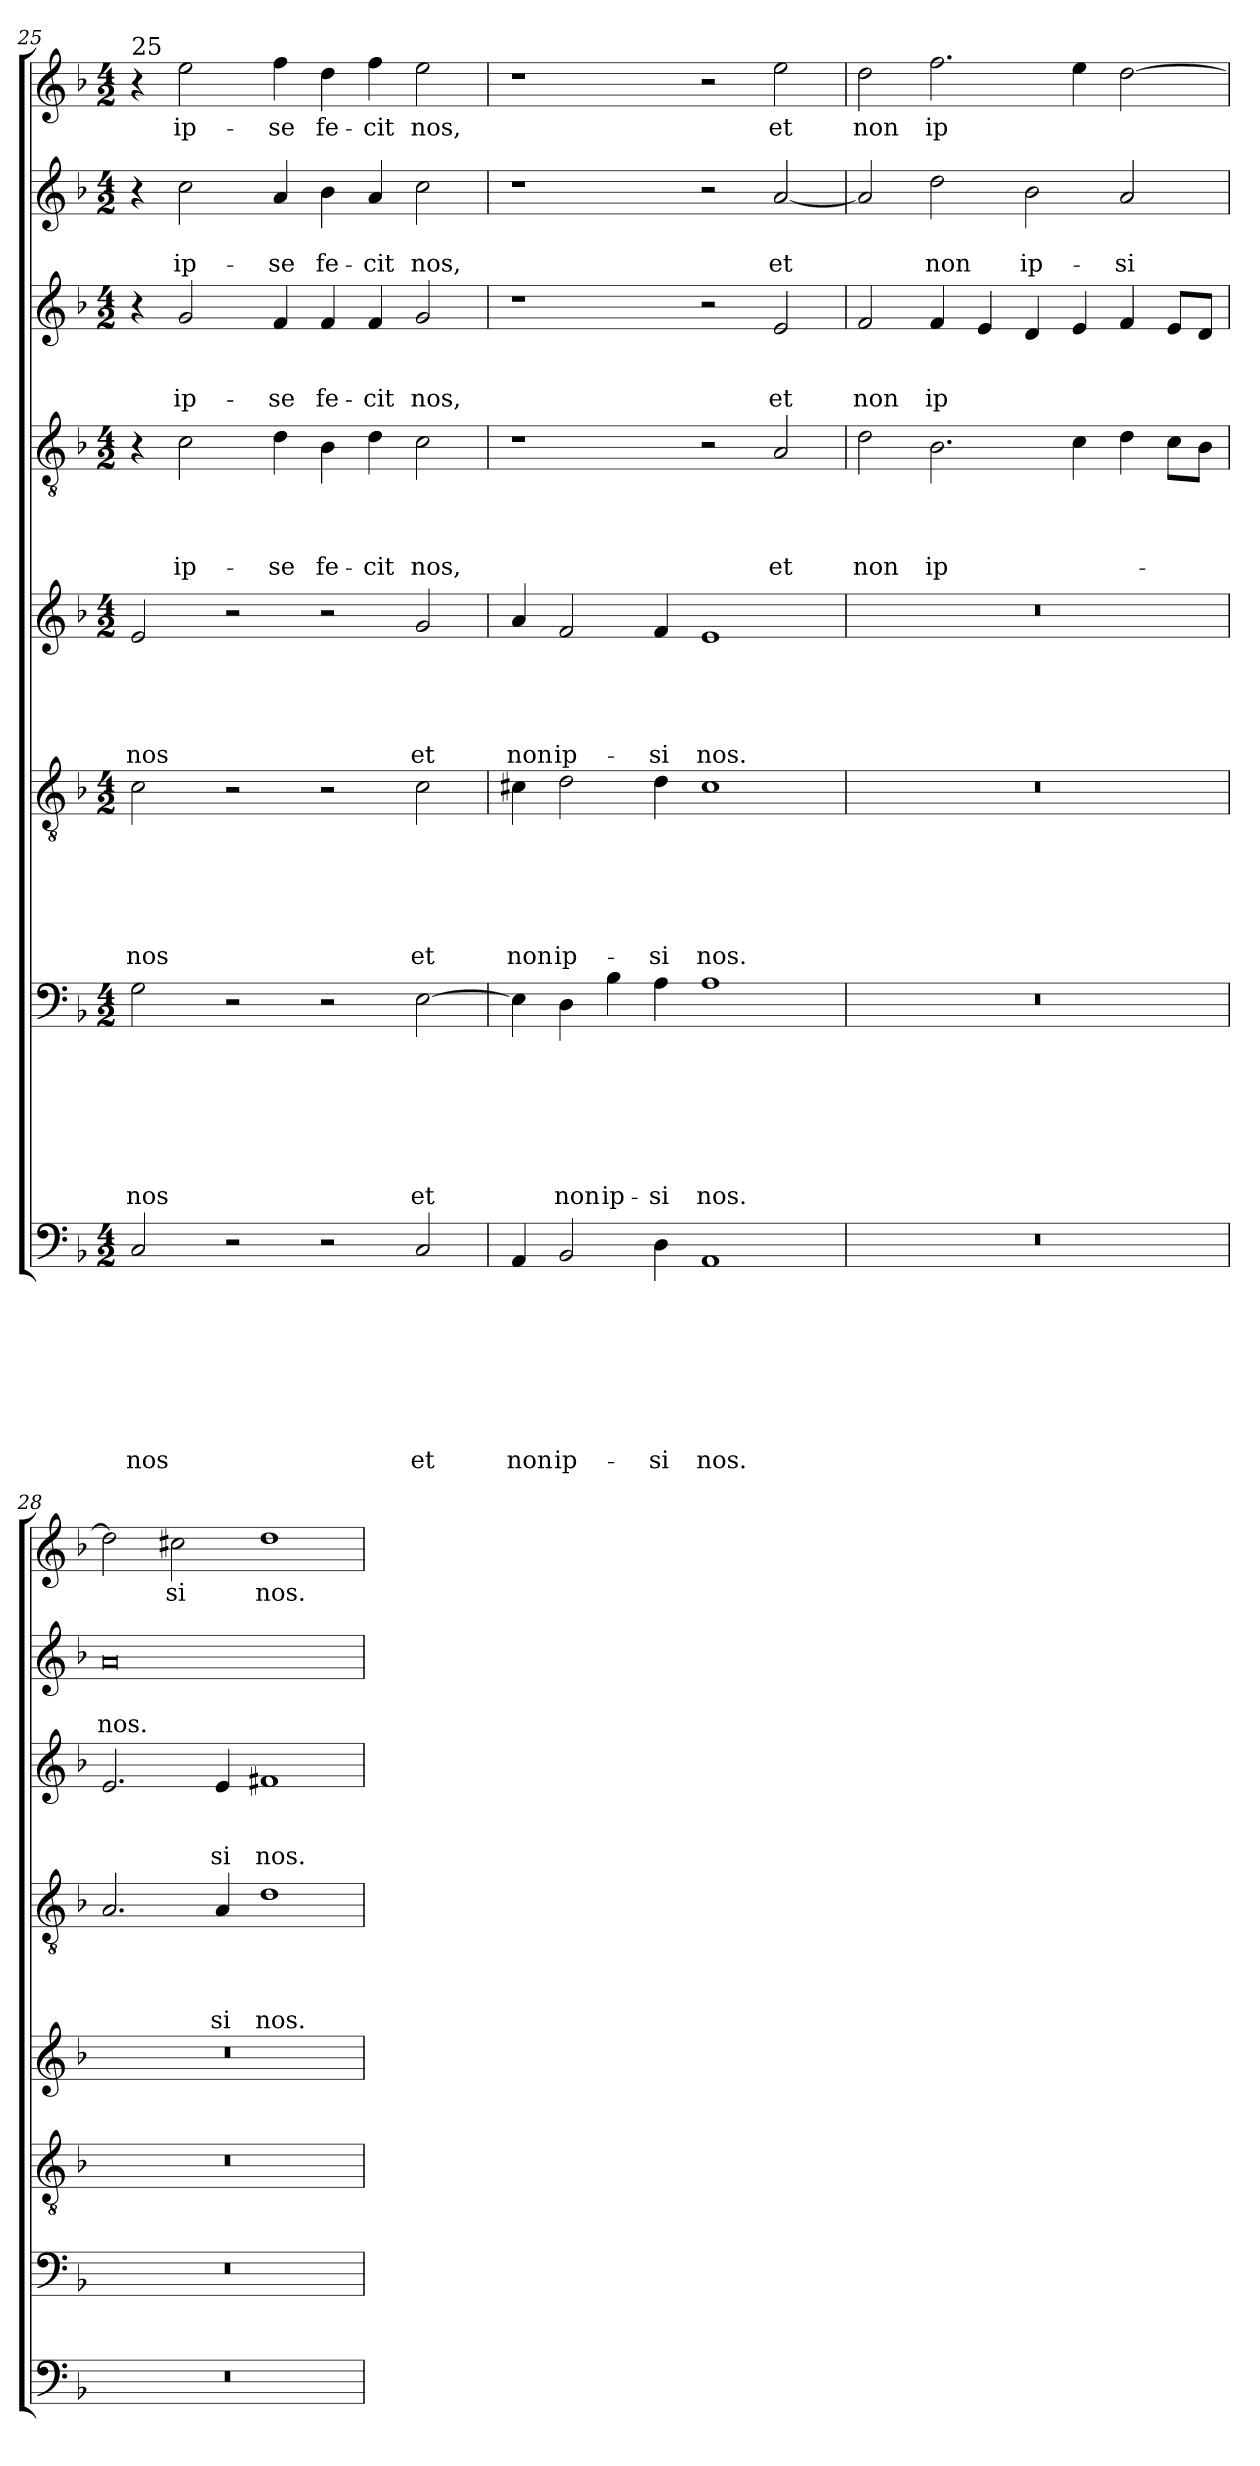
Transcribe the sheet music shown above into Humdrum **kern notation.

**kern	**text	**text	**text	**text	**text	**text	**text	**text	**kern	**text	**text	**text	**text	**text	**text	**text	**kern	**text	**text	**text	**text	**text	**text	**kern	**text	**text	**text	**text	**text	**kern	**text	**text	**text	**text	**kern	**text	**text	**text	**kern	**text	**text	**kern	**text
*part8	*part8	*part8	*part8	*part8	*part8	*part8	*part8	*part8	*part7	*part7	*part7	*part7	*part7	*part7	*part7	*part7	*part6	*part6	*part6	*part6	*part6	*part6	*part6	*part5	*part5	*part5	*part5	*part5	*part5	*part4	*part4	*part4	*part4	*part4	*part3	*part3	*part3	*part3	*part2	*part2	*part2	*part1	*part1
*staff8	*staff8	*staff8	*staff8	*staff8	*staff8	*staff8	*staff8	*staff8	*staff7	*staff7	*staff7	*staff7	*staff7	*staff7	*staff7	*staff7	*staff6	*staff6	*staff6	*staff6	*staff6	*staff6	*staff6	*staff5	*staff5	*staff5	*staff5	*staff5	*staff5	*staff4	*staff4	*staff4	*staff4	*staff4	*staff3	*staff3	*staff3	*staff3	*staff2	*staff2	*staff2	*staff1	*staff1
*clefF4	*	*	*	*	*	*	*	*	*clefF4	*	*	*	*	*	*	*	*clefGv2	*	*	*	*	*	*	*clefG2	*	*	*	*	*	*clefGv2	*	*	*	*	*clefG2	*	*	*	*clefG2	*	*	*clefG2	*
*k[b-]	*	*	*	*	*	*	*	*	*k[b-]	*	*	*	*	*	*	*	*k[b-]	*	*	*	*	*	*	*k[b-]	*	*	*	*	*	*k[b-]	*	*	*	*	*k[b-]	*	*	*	*k[b-]	*	*	*k[b-]	*
*F:	*	*	*	*	*	*	*	*	*F:	*	*	*	*	*	*	*	*F:	*	*	*	*	*	*	*F:	*	*	*	*	*	*F:	*	*	*	*	*F:	*	*	*	*F:	*	*	*F:	*
*M4/2	*	*	*	*	*	*	*	*	*M4/2	*	*	*	*	*	*	*	*M4/2	*	*	*	*	*	*	*M4/2	*	*	*	*	*	*M4/2	*	*	*	*	*M4/2	*	*	*	*M4/2	*	*	*M4/2	*
=25	=25	=25	=25	=25	=25	=25	=25	=25	=25	=25	=25	=25	=25	=25	=25	=25	=25	=25	=25	=25	=25	=25	=25	=25	=25	=25	=25	=25	=25	=25	=25	=25	=25	=25	=25	=25	=25	=25	=25	=25	=25	=25	=25
!	!	!	!	!	!	!	!	!	!	!	!	!	!	!	!	!	!	!	!	!	!	!	!	!	!	!	!	!	!	!	!	!	!	!	!	!	!	!	!	!	!	!LO:TX:a:t=25	!
!	!	!	!	!	!	!	!	!LO:LY:b	!	!	!	!	!	!	!	!LO:LY:b	!	!	!	!	!	!	!LO:LY:b	!	!	!	!	!	!LO:LY:b	!	!	!	!	!	!	!	!	!	!	!	!	!	!
2C/	.	.	.	.	.	.	.	nos	2G\	.	.	.	.	.	.	nos	2c\	.	.	.	.	.	nos	2e/	.	.	.	.	nos	4r	.	.	.	.	4r	.	.	.	4r	.	.	4r	.
!	!	!	!	!	!	!	!	!	!	!	!	!	!	!	!	!	!	!	!	!	!	!	!	!	!	!	!	!	!	!	!	!	!	!LO:LY:b	!	!	!	!LO:LY:b	!	!	!LO:LY:b	!	!LO:LY:b
.	.	.	.	.	.	.	.	.	.	.	.	.	.	.	.	.	.	.	.	.	.	.	.	.	.	.	.	.	.	2c\	.	.	.	ip-	2g/	.	.	ip-	2cc\	.	ip-	2ee\	ip-
2r	.	.	.	.	.	.	.	.	2r	.	.	.	.	.	.	.	2r	.	.	.	.	.	.	2r	.	.	.	.	.	.	.	.	.	.	.	.	.	.	.	.	.	.	.
!	!	!	!	!	!	!	!	!	!	!	!	!	!	!	!	!	!	!	!	!	!	!	!	!	!	!	!	!	!	!	!	!	!	!LO:LY:b	!	!	!	!LO:LY:b	!	!	!LO:LY:b	!	!LO:LY:b
.	.	.	.	.	.	.	.	.	.	.	.	.	.	.	.	.	.	.	.	.	.	.	.	.	.	.	.	.	.	4d\	.	.	.	-se	4f/	.	.	-se	4a/	.	-se	4ff\	-se
!	!	!	!	!	!	!	!	!	!	!	!	!	!	!	!	!	!	!	!	!	!	!	!	!	!	!	!	!	!	!	!	!	!	!LO:LY:b	!	!	!	!LO:LY:b	!	!	!LO:LY:b	!	!LO:LY:b
2r	.	.	.	.	.	.	.	.	2r	.	.	.	.	.	.	.	2r	.	.	.	.	.	.	2r	.	.	.	.	.	4B-\	.	.	.	fe-	4f/	.	.	fe-	4b-\	.	fe-	4dd\	fe-
!	!	!	!	!	!	!	!	!	!	!	!	!	!	!	!	!	!	!	!	!	!	!	!	!	!	!	!	!	!	!	!	!	!	!LO:LY:b	!	!	!	!LO:LY:b	!	!	!LO:LY:b	!	!LO:LY:b
.	.	.	.	.	.	.	.	.	.	.	.	.	.	.	.	.	.	.	.	.	.	.	.	.	.	.	.	.	.	4d\	.	.	.	-cit	4f/	.	.	-cit	4a/	.	-cit	4ff\	-cit
!	!	!	!	!	!	!	!	!LO:LY:b	!	!	!	!	!	!	!	!LO:LY:b	!	!	!	!	!	!	!LO:LY:b	!	!	!	!	!	!LO:LY:b	!	!	!	!	!LO:LY:b	!	!	!	!LO:LY:b	!	!	!LO:LY:b	!	!LO:LY:b
2C/	.	.	.	.	.	.	.	et	[2E\	.	.	.	.	.	.	et	2c\	.	.	.	.	.	et	2g/	.	.	.	.	et	2c\	.	.	.	nos,	2g/	.	.	nos,	2cc\	.	nos,	2ee\	nos,
=26	=26	=26	=26	=26	=26	=26	=26	=26	=26	=26	=26	=26	=26	=26	=26	=26	=26	=26	=26	=26	=26	=26	=26	=26	=26	=26	=26	=26	=26	=26	=26	=26	=26	=26	=26	=26	=26	=26	=26	=26	=26	=26	=26
!	!	!	!	!	!	!	!	!LO:LY:b	!	!	!	!	!	!	!	!	!	!	!	!	!	!	!LO:LY:b	!	!	!	!	!	!LO:LY:b	!	!	!	!	!	!	!	!	!	!	!	!	!	!
4AA/	.	.	.	.	.	.	.	non	4E\]	.	.	.	.	.	.	.	4c#X\	.	.	.	.	.	non	4a/	.	.	.	.	non	1r	.	.	.	.	1r	.	.	.	1r	.	.	1r	.
!	!	!	!	!	!	!	!	!LO:LY:b	!	!	!	!	!	!	!	!LO:LY:b	!	!	!	!	!	!	!LO:LY:b	!	!	!	!	!	!LO:LY:b	!	!	!	!	!	!	!	!	!	!	!	!	!	!
2BB-/	.	.	.	.	.	.	.	ip-	4D\	.	.	.	.	.	.	non	2d\	.	.	.	.	.	ip-	2f/	.	.	.	.	ip-	.	.	.	.	.	.	.	.	.	.	.	.	.	.
!	!	!	!	!	!	!	!	!	!	!	!	!	!	!	!	!LO:LY:b	!	!	!	!	!	!	!	!	!	!	!	!	!	!	!	!	!	!	!	!	!	!	!	!	!	!	!
.	.	.	.	.	.	.	.	.	4B-\	.	.	.	.	.	.	ip-	.	.	.	.	.	.	.	.	.	.	.	.	.	.	.	.	.	.	.	.	.	.	.	.	.	.	.
!	!	!	!	!	!	!	!	!LO:LY:b	!	!	!	!	!	!	!	!LO:LY:b	!	!	!	!	!	!	!LO:LY:b	!	!	!	!	!	!LO:LY:b	!	!	!	!	!	!	!	!	!	!	!	!	!	!
4D\	.	.	.	.	.	.	.	-si	4A\	.	.	.	.	.	.	-si	4d\	.	.	.	.	.	-si	4f/	.	.	.	.	-si	.	.	.	.	.	.	.	.	.	.	.	.	.	.
!	!	!	!	!	!	!	!	!LO:LY:b	!	!	!	!	!	!	!	!LO:LY:b	!	!	!	!	!	!	!LO:LY:b	!	!	!	!	!	!LO:LY:b	!	!	!	!	!	!	!	!	!	!	!	!	!	!
1AA	.	.	.	.	.	.	.	nos.	1A	.	.	.	.	.	.	nos.	1c#	.	.	.	.	.	nos.	1e	.	.	.	.	nos.	2r	.	.	.	.	2r	.	.	.	2r	.	.	2r	.
!	!	!	!	!	!	!	!	!	!	!	!	!	!	!	!	!	!	!	!	!	!	!	!	!	!	!	!	!	!	!	!	!	!	!LO:LY:b	!	!	!	!LO:LY:b	!	!	!LO:LY:b	!	!LO:LY:b
.	.	.	.	.	.	.	.	.	.	.	.	.	.	.	.	.	.	.	.	.	.	.	.	.	.	.	.	.	.	2A/	.	.	.	et	2e/	.	.	et	[2a/	.	et	2ee\	et
=27	=27	=27	=27	=27	=27	=27	=27	=27	=27	=27	=27	=27	=27	=27	=27	=27	=27	=27	=27	=27	=27	=27	=27	=27	=27	=27	=27	=27	=27	=27	=27	=27	=27	=27	=27	=27	=27	=27	=27	=27	=27	=27	=27
!	!	!	!	!	!	!	!	!	!	!	!	!	!	!	!	!	!	!	!	!	!	!	!	!	!	!	!	!	!	!	!	!	!	!LO:LY:b	!	!	!	!LO:LY:b	!	!	!	!	!LO:LY:b
0r	.	.	.	.	.	.	.	.	0r	.	.	.	.	.	.	.	0r	.	.	.	.	.	.	0r	.	.	.	.	.	2d\	.	.	.	non	2f/	.	.	non	2a/]	.	.	2dd\	non
!	!	!	!	!	!	!	!	!	!	!	!	!	!	!	!	!	!	!	!	!	!	!	!	!	!	!	!	!	!	!	!	!	!	!LO:LY:b	!	!	!	!LO:LY:b	!	!	!LO:LY:b	!	!LO:LY:b
.	.	.	.	.	.	.	.	.	.	.	.	.	.	.	.	.	.	.	.	.	.	.	.	.	.	.	.	.	.	2.B-\	.	.	.	ip	4f/	.	.	ip	2dd\	.	non	2.ff\	ip
.	.	.	.	.	.	.	.	.	.	.	.	.	.	.	.	.	.	.	.	.	.	.	.	.	.	.	.	.	.	.	.	.	.	.	4e/	.	.	.	.	.	.	.	.
!	!	!	!	!	!	!	!	!	!	!	!	!	!	!	!	!	!	!	!	!	!	!	!	!	!	!	!	!	!	!	!	!	!	!	!	!	!	!	!	!	!LO:LY:b	!	!
.	.	.	.	.	.	.	.	.	.	.	.	.	.	.	.	.	.	.	.	.	.	.	.	.	.	.	.	.	.	.	.	.	.	.	4d/	.	.	.	2b-\	.	ip-	.	.
!	!	!	!	!	!	!	!	!	!	!	!	!	!	!	!	!	!	!	!	!	!	!	!	!	!	!	!	!	!	!	!	!	!	!LO:LY:b	!	!	!	!	!	!	!	!	!LO:LY:b
.	.	.	.	.	.	.	.	.	.	.	.	.	.	.	.	.	.	.	.	.	.	.	.	.	.	.	.	.	.	4c\	.	.	.	­-	4e/	.	.	.	.	.	.	4ee\	­
!	!	!	!	!	!	!	!	!	!	!	!	!	!	!	!	!	!	!	!	!	!	!	!	!	!	!	!	!	!	!	!	!	!	!	!	!	!	!LO:LY:b	!	!	!LO:LY:b	!	!LO:LY:b
.	.	.	.	.	.	.	.	.	.	.	.	.	.	.	.	.	.	.	.	.	.	.	.	.	.	.	.	.	.	4d\	.	.	.	.	4f/	.	.	­	2a/	.	-si	[2dd\	­
.	.	.	.	.	.	.	.	.	.	.	.	.	.	.	.	.	.	.	.	.	.	.	.	.	.	.	.	.	.	8c\L	.	.	.	.	8e/L	.	.	.	.	.	.	.	.
!	!	!	!	!	!	!	!	!	!	!	!	!	!	!	!	!	!	!	!	!	!	!	!	!	!	!	!	!	!	!	!	!	!	!LO:LY:b	!	!	!	!LO:LY:b	!	!	!	!	!
.	.	.	.	.	.	.	.	.	.	.	.	.	.	.	.	.	.	.	.	.	.	.	.	.	.	.	.	.	.	8B-\J	.	.	.	-­	8d/J	.	.	­	.	.	.	.	.
!!LO:PB:g=z
=28	=28	=28	=28	=28	=28	=28	=28	=28	=28	=28	=28	=28	=28	=28	=28	=28	=28	=28	=28	=28	=28	=28	=28	=28	=28	=28	=28	=28	=28	=28	=28	=28	=28	=28	=28	=28	=28	=28	=28	=28	=28	=28	=28
!	!	!	!	!	!	!	!	!	!	!	!	!	!	!	!	!	!	!	!	!	!	!	!	!	!	!	!	!	!	!	!	!	!	!LO:LY:b	!	!	!	!LO:LY:b	!	!	!LO:LY:b	!	!LO:LY:b
0r	.	.	.	.	.	.	.	.	0r	.	.	.	.	.	.	.	0r	.	.	.	.	.	.	0r	.	.	.	.	.	2.A/	.	.	.	­	2.e/	.	.	­	0a	.	nos.	2dd\]	­
!	!	!	!	!	!	!	!	!	!	!	!	!	!	!	!	!	!	!	!	!	!	!	!	!	!	!	!	!	!	!	!	!	!	!	!	!	!	!	!	!	!	!	!LO:LY:b
.	.	.	.	.	.	.	.	.	.	.	.	.	.	.	.	.	.	.	.	.	.	.	.	.	.	.	.	.	.	.	.	.	.	.	.	.	.	.	.	.	.	2cc#X\	si
!	!	!	!	!	!	!	!	!	!	!	!	!	!	!	!	!	!	!	!	!	!	!	!	!	!	!	!	!	!	!	!	!	!	!LO:LY:b	!	!	!	!LO:LY:b	!	!	!	!	!
.	.	.	.	.	.	.	.	.	.	.	.	.	.	.	.	.	.	.	.	.	.	.	.	.	.	.	.	.	.	4A/	.	.	.	si	4e/	.	.	si	.	.	.	.	.
!	!	!	!	!	!	!	!	!	!	!	!	!	!	!	!	!	!	!	!	!	!	!	!	!	!	!	!	!	!	!	!	!	!	!LO:LY:b	!	!	!	!LO:LY:b	!	!	!	!	!LO:LY:b
.	.	.	.	.	.	.	.	.	.	.	.	.	.	.	.	.	.	.	.	.	.	.	.	.	.	.	.	.	.	1d	.	.	.	nos.	1f#X	.	.	nos.	.	.	.	1dd	nos.
=	=	=	=	=	=	=	=	=	=	=	=	=	=	=	=	=	=	=	=	=	=	=	=	=	=	=	=	=	=	=	=	=	=	=	=	=	=	=	=	=	=	=	=
*-	*-	*-	*-	*-	*-	*-	*-	*-	*-	*-	*-	*-	*-	*-	*-	*-	*-	*-	*-	*-	*-	*-	*-	*-	*-	*-	*-	*-	*-	*-	*-	*-	*-	*-	*-	*-	*-	*-	*-	*-	*-	*-	*-
